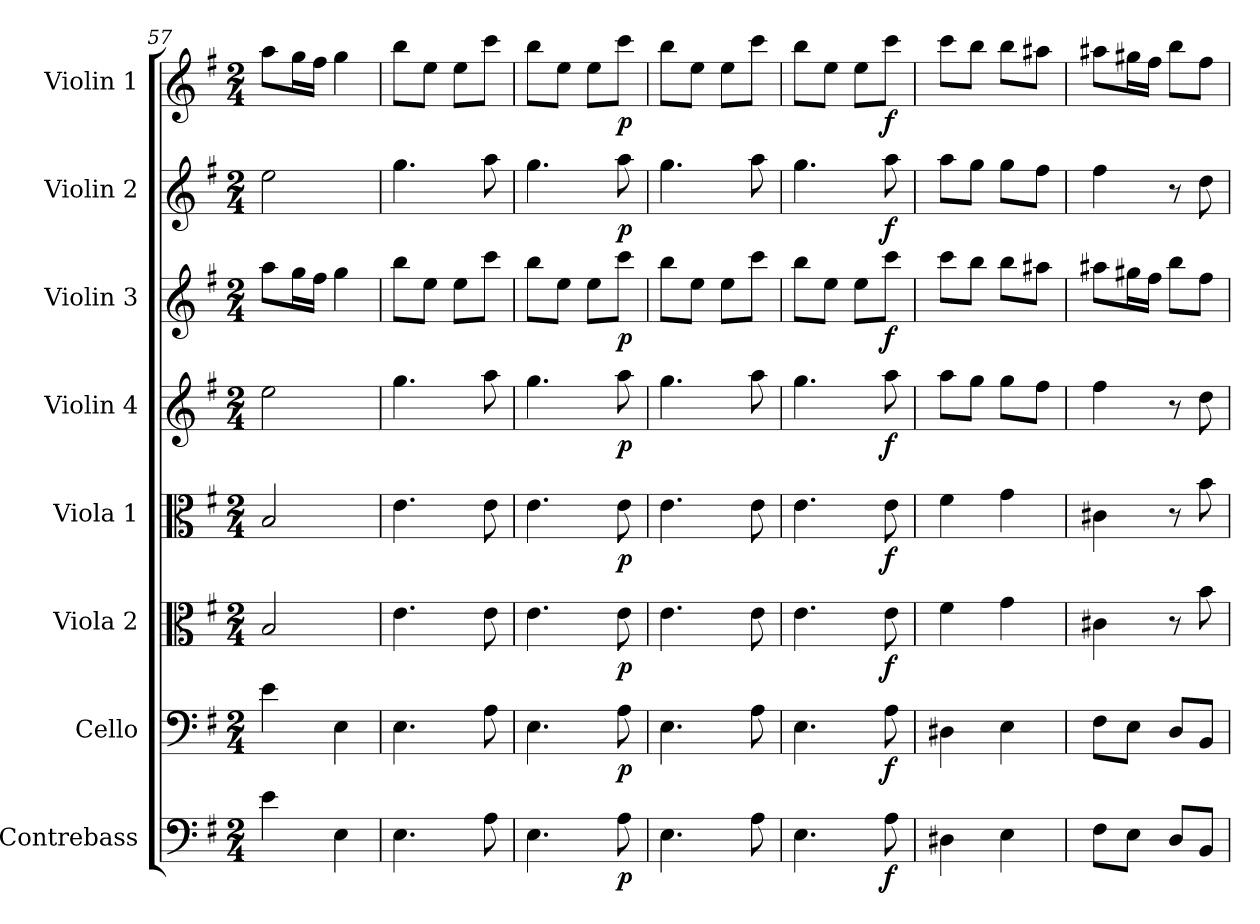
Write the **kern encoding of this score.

**kern	**dynam	**kern	**dynam	**kern	**dynam	**kern	**dynam	**kern	**dynam	**kern	**dynam	**kern	**dynam	**kern	**dynam
*part8	*part8	*part7	*part7	*part6	*part6	*part5	*part5	*part4	*part4	*part3	*part3	*part2	*part2	*part1	*part1
*staff8	*staff8	*staff7	*staff7	*staff6	*staff6	*staff5	*staff5	*staff4	*staff4	*staff3	*staff3	*staff2	*staff2	*staff1	*staff1
*I"Contrebass	*	*I"Cello	*	*I"Viola 2	*	*I"Viola 1	*	*I"Violin 4	*	*I"Violin 3	*	*I"Violin 2	*	*I"Violin 1	*
*I'Cb.	*	*	*	*I'Vla. 2	*	*I'Vla. 1	*	*I'Vln. 4	*	*I'Vln. 3	*	*I'Vln. 2	*	*I'Vln. 1	*
*clefF4	*	*clefF4	*	*clefC3	*	*clefC3	*	*clefG2	*	*clefG2	*	*clefG2	*	*clefG2	*
*ITrd7c12	*	*	*	*	*	*	*	*	*	*	*	*	*	*	*
*k[f#]	*	*k[f#]	*	*k[f#]	*	*k[f#]	*	*k[f#]	*	*k[f#]	*	*k[f#]	*	*k[f#]	*
*M2/4	*	*M2/4	*	*M2/4	*	*M2/4	*	*M2/4	*	*M2/4	*	*M2/4	*	*M2/4	*
=57	=57	=57	=57	=57	=57	=57	=57	=57	=57	=57	=57	=57	=57	=57	=57
4E\	.	4e\	.	2B/	.	2B/	.	2ee\	.	8aa\L	.	2ee\	.	8aa\L	.
.	.	.	.	.	.	.	.	.	.	16gg\L	.	.	.	16gg\L	.
.	.	.	.	.	.	.	.	.	.	16ff#\JJ	.	.	.	16ff#\JJ	.
4EE\	.	4E\	.	.	.	.	.	.	.	4gg\	.	.	.	4gg\	.
=58	=58	=58	=58	=58	=58	=58	=58	=58	=58	=58	=58	=58	=58	=58	=58
4.EE\	.	4.E\	.	4.e\	.	4.e\	.	4.gg\	.	8bb\L	.	4.gg\	.	8bb\L	.
.	.	.	.	.	.	.	.	.	.	8ee\J	.	.	.	8ee\J	.
.	.	.	.	.	.	.	.	.	.	8ee\L	.	.	.	8ee\L	.
8AA\	.	8A\	.	8e\	.	8e\	.	8aa\	.	8ccc\J	.	8aa\	.	8ccc\J	.
=59	=59	=59	=59	=59	=59	=59	=59	=59	=59	=59	=59	=59	=59	=59	=59
4.EE\	.	4.E\	.	4.e\	.	4.e\	.	4.gg\	.	8bb\L	.	4.gg\	.	8bb\L	.
.	.	.	.	.	.	.	.	.	.	8ee\J	.	.	.	8ee\J	.
.	.	.	.	.	.	.	.	.	.	8ee\L	.	.	.	8ee\L	.
!	!LO:DY:b	!	!LO:DY:b	!	!LO:DY:b	!	!LO:DY:b	!	!LO:DY:b	!	!LO:DY:b	!	!LO:DY:b	!	!LO:DY:b
8AA\	p	8A\	p	8e\	p	8e\	p	8aa\	p	8ccc\J	p	8aa\	p	8ccc\J	p
=60	=60	=60	=60	=60	=60	=60	=60	=60	=60	=60	=60	=60	=60	=60	=60
4.EE\	.	4.E\	.	4.e\	.	4.e\	.	4.gg\	.	8bb\L	.	4.gg\	.	8bb\L	.
.	.	.	.	.	.	.	.	.	.	8ee\J	.	.	.	8ee\J	.
.	.	.	.	.	.	.	.	.	.	8ee\L	.	.	.	8ee\L	.
8AA\	.	8A\	.	8e\	.	8e\	.	8aa\	.	8ccc\J	.	8aa\	.	8ccc\J	.
=61	=61	=61	=61	=61	=61	=61	=61	=61	=61	=61	=61	=61	=61	=61	=61
4.EE\	.	4.E\	.	4.e\	.	4.e\	.	4.gg\	.	8bb\L	.	4.gg\	.	8bb\L	.
.	.	.	.	.	.	.	.	.	.	8ee\J	.	.	.	8ee\J	.
.	.	.	.	.	.	.	.	.	.	8ee\L	.	.	.	8ee\L	.
!	!LO:DY:b	!	!LO:DY:b	!	!LO:DY:b	!	!LO:DY:b	!	!LO:DY:b	!	!LO:DY:b	!	!LO:DY:b	!	!LO:DY:b
8AA\	f	8A\	f	8e\	f	8e\	f	8aa\	f	8ccc\J	f	8aa\	f	8ccc\J	f
=62	=62	=62	=62	=62	=62	=62	=62	=62	=62	=62	=62	=62	=62	=62	=62
4DD#X\	.	4D#X\	.	4f#\	.	4f#\	.	8aa\L	.	8ccc\L	.	8aa\L	.	8ccc\L	.
.	.	.	.	.	.	.	.	8gg\J	.	8bb\J	.	8gg\J	.	8bb\J	.
4EE\	.	4E\	.	4g\	.	4g\	.	8gg\L	.	8bb\L	.	8gg\L	.	8bb\L	.
.	.	.	.	.	.	.	.	8ff#\J	.	8aa#X\J	.	8ff#\J	.	8aa#X\J	.
!!LO:PB:g=z
=63	=63	=63	=63	=63	=63	=63	=63	=63	=63	=63	=63	=63	=63	=63	=63
8FF#\L	.	8F#\L	.	4c#X\	.	4c#X\	.	4ff#\	.	8aa#X\L	.	4ff#\	.	8aa#X\L	.
8EE\J	.	8E\J	.	.	.	.	.	.	.	16gg#X\L	.	.	.	16gg#X\L	.
.	.	.	.	.	.	.	.	.	.	16ff#\JJ	.	.	.	16ff#\JJ	.
8DD/L	.	8D/L	.	8r	.	8r	.	8r	.	8bb\L	.	8r	.	8bb\L	.
8BBB/J	.	8BB/J	.	8b\	.	8b\	.	8dd\	.	8ff#\J	.	8dd\	.	8ff#\J	.
=	=	=	=	=	=	=	=	=	=	=	=	=	=	=	=
*-	*-	*-	*-	*-	*-	*-	*-	*-	*-	*-	*-	*-	*-	*-	*-
